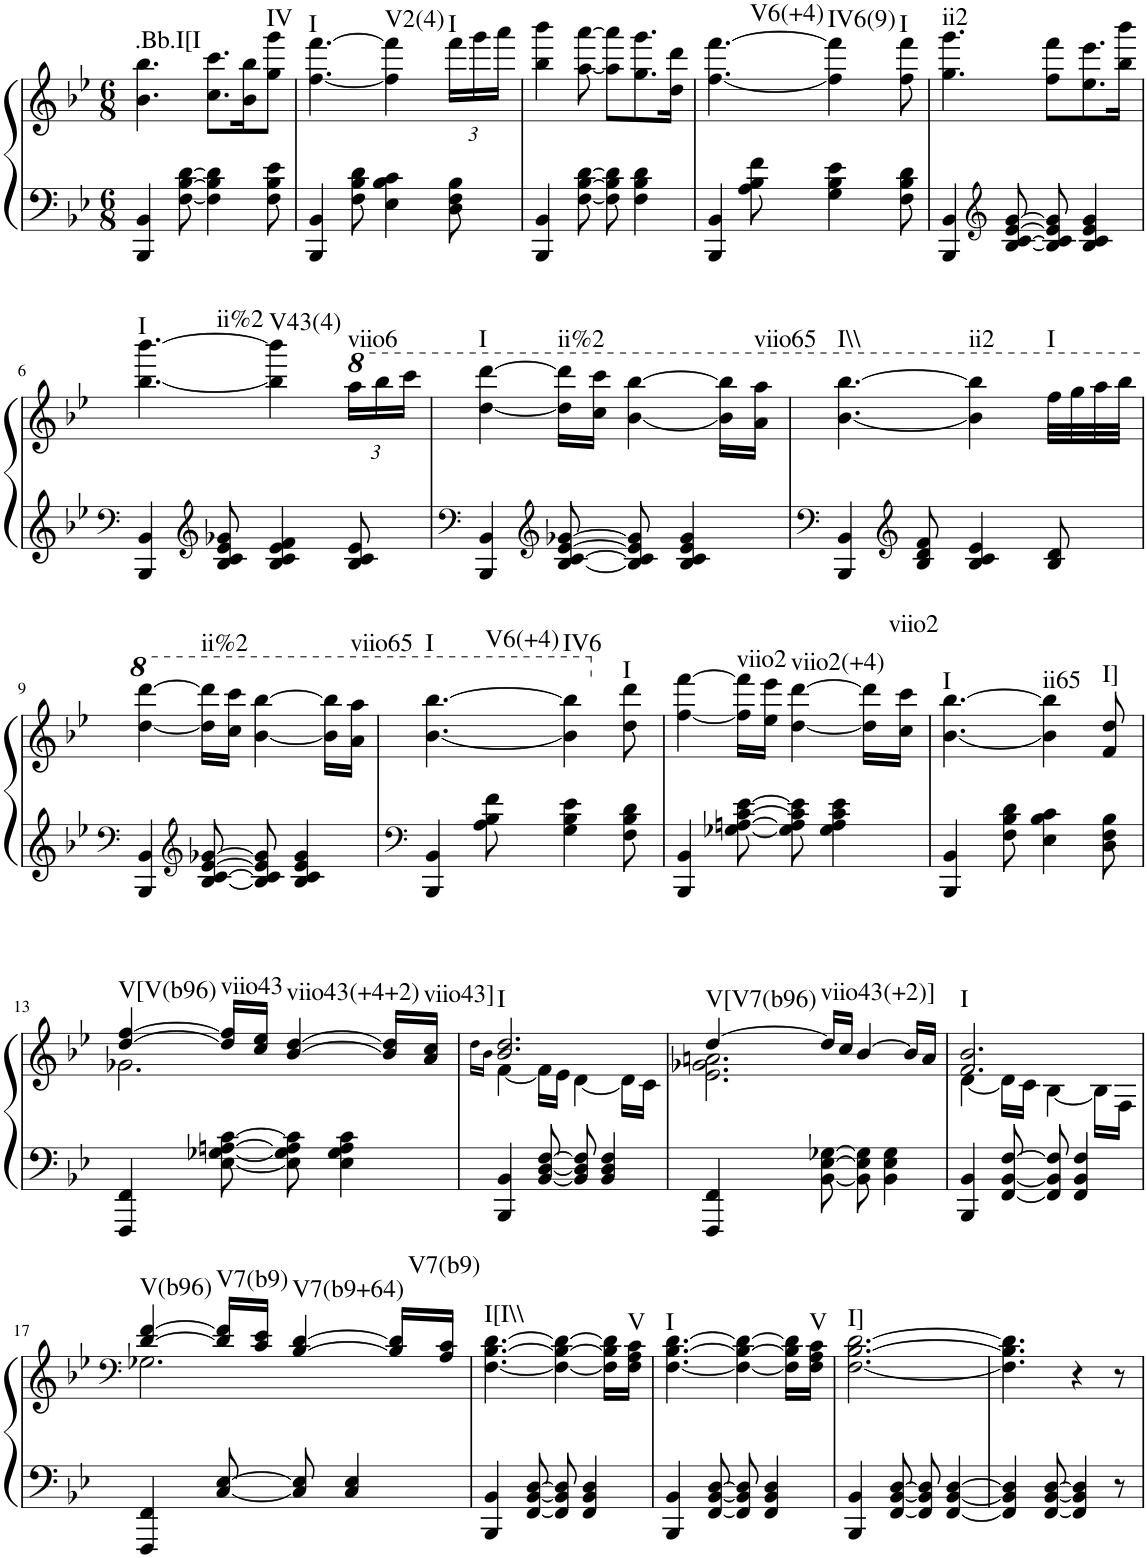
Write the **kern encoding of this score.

**kern	**kern	**harte
*part1	*part1	*part1
*staff2	*staff1	*
*I"Piano	*	*
*I'Pno.	*	*
*clefF4	*clefG2	*
*k[b-e-]	*k[b-e-]	*
*M6/8	*M6/8	*
=1	=1	=1
!	!	!LO:H:kt=.Bb.I[I
4BBB-/ 4BB-/	4.b-\ 4.bb-\	N
[8F\ [8B-\ [8d\	.	.
4F\] 4B-\] 4d\]	8.cc\ 8.ccc\L	.
.	16b-\ 16bb-\K	.
!	!	!LO:H:kt=IV
8F\ 8B-\ 8e-\	8gg\ 8ggg\J	N
=2	=2	=2
!	!	!LO:H:kt=I
4BBB-/ 4BB-/	[4.ff\ [4.fff\	N
8F\ 8B-\ 8d\	.	.
!	!	!LO:H:kt=V2(4)
4E-\ 4B-\ 4c\	4ff\] 4fff\]	N
*	*Xbrackettup	*
!	!	!LO:H:kt=I
8D\ 8F\ 8B-\	24fff\LL	N
.	24ggg\	.
.	24aaa\JJ	.
=3	=3	=3
4BBB-/ 4BB-/	4bb-\ 4bbb-\	.
[8F\ [8B-\ [8d\	[8aa\ [8aaa\	.
8F\] 8B-\] 8d\]	8aa\] 8aaa\]L	.
4F\ 4B-\ 4d\	8.gg\ 8.ggg\	.
.	16dd\ 16ddd\Jk	.
=4	=4	=4
!	!	!LO:H:kt=V6(+4)
4BBB-/ 4BB-/	[4.ff\ [4.fff\	N
8A\ 8B-\ 8f\	.	.
!	!	!LO:H:kt=IV6(9)
4G\ 4B-\ 4e-\	4ff\] 4fff\]	N
!	!	!LO:H:kt=I
8F\ 8B-\ 8d\	8ff\ 8fff\	N
=5	=5	=5
!	!	!LO:H:kt=ii2
4BBB-/ 4BB-/	4.gg\ 4.ggg\	N
*clefG2	*	*
[8B-/ [8c/ [8e-/ [8g/	.	.
8B-/] 8c/] 8e-/] 8g/]	8ff\ 8fff\L	.
4B-/ 4c/ 4e-/ 4g/	8.ee-\ 8.eee-\	.
.	16bb-\ 16bbb-\Jk	.
!!LO:LB:g=z
=6	=6	=6
*clefF4	*	*
!	!	!LO:H:n=1:kt=I
!	!	!LO:H:n=2:kt=ii%2
4BBB-/ 4BB-/	[4.bb-\ [4.bbb-\	N N
*clefG2	*	*
8B-/ 8c/ 8e-/ 8g-X/	.	.
!	!	!LO:H:kt=V43(4)
4B-/ 4c/ 4e-/ 4f/	4bb-\] 4bbb-\]	N
*	*8va	*
!	!	!LO:H:kt=viio6
8B-/ 8c/ 8e-/	24aaa\LL	N
.	24bbb-\	.
.	24cccc\JJ	.
=7	=7	=7
*clefF4	*	*
!	!	!LO:H:kt=I
4BBB-/ 4BB-/	[4ddd\ [4dddd\	N
*clefG2	*	*
!	!	!LO:H:kt=ii%2
[8B-/ [8c/ [8e-/ [8g-X/	16ddd\] 16dddd\]LL	N
.	16ccc\ 16cccc\JJ	.
8B-/] 8c/] 8e-/] 8g-/]	[4bb-\ [4bbb-\	.
4B-/ 4c/ 4e-/ 4g-/	.	.
.	16bb-\] 16bbb-\]LL	.
!	!	!LO:H:kt=viio65
.	16aa\ 16aaa\JJ	N
=8	=8	=8
*clefF4	*	*
!	!	!LO:H:kt=I\\
4BBB-/ 4BB-/	[4.bb-\ [4.bbb-\	N
*clefG2	*	*
8B-/ 8d/ 8f/	.	.
!	!	!LO:H:kt=ii2
4B-/ 4c/ 4e-/	4bb-\] 4bbb-\]	N
!	!	!LO:H:kt=I
8B-/ 8d/	32fff\LLL	N
.	32ggg\	.
.	32aaa\	.
.	32bbb-\JJJ	.
!!LO:LB:g=z
=9	=9	=9
*clefF4	*	*
4BBB-/ 4BB-/	[4ddd\ [4dddd\	.
*clefG2	*	*
!	!	!LO:H:kt=ii%2
[8B-/ [8c/ [8e-/ [8g-X/	16ddd\] 16dddd\]LL	N
.	16ccc\ 16cccc\JJ	.
8B-/] 8c/] 8e-/] 8g-/]	[4bb-\ [4bbb-\	.
4B-/ 4c/ 4e-/ 4g-/	.	.
.	16bb-\] 16bbb-\]LL	.
!	!	!LO:H:kt=viio65
.	16aa\ 16aaa\JJ	N
=10	=10	=10
*clefF4	*	*
!	!	!LO:H:n=1:kt=I
!	!	!LO:H:n=2:kt=V6(+4)
4BBB-/ 4BB-/	[4.bb-\ [4.bbb-\	N N
8A\ 8B-\ 8f\	.	.
!	!	!LO:H:kt=IV6
4G\ 4B-\ 4e-\	4bb-\] 4bbb-\]	N
*	*X8va	*
!	!	!LO:H:kt=I
8F\ 8B-\ 8d\	8dd\ 8ddd\	N
=11	=11	=11
4BBB-/ 4BB-/	[4ff\ [4fff\	.
!	!	!LO:H:kt=viio2
[8G-X\ [8An\ [8c\ [8e-\	16ff\] 16fff\]LL	N
.	16ee-\ 16eee-\JJ	.
!	!	!LO:H:kt=viio2(+4)
8G-\] 8A\] 8c\] 8e-\]	[4dd\ [4ddd\	N
4G-\ 4A\ 4c\ 4e-\	.	.
.	16dd\] 16ddd\]LL	.
!	!	!LO:H:kt=viio2
.	16cc\ 16ccc\JJ	N
=12	=12	=12
!	!	!LO:H:kt=I
4BBB-/ 4BB-/	[4.b-\ [4.bb-\	N
8F\ 8B-\ 8d\	.	.
!	!	!LO:H:kt=ii65
4E-\ 4B-\ 4c\	4b-\] 4bb-\]	N
!	!	!LO:H:kt=I]
8D\ 8F\ 8B-\	8f/ 8dd/	N
!!LO:LB:g=z
=13	=13	=13
*	*^	*
!	!	!	!LO:H:kt=V[V(b96)
4FFF/ 4FF/	[4dd/ [4ff/	2.g-X\	N
!	!	!	!LO:H:kt=viio43
[8E-\ [8G-X\ [8An\ [8c\	16dd/] 16ff/]LL	.	N
.	16cc/ 16ee-/JJ	.	.
!	!	!	!LO:H:kt=viio43(+4+2)
8E-\] 8G-\] 8A\] 8c\]	[4b-/ [4dd/	.	N
4E-\ 4G-\ 4A\ 4c\	.	.	.
.	16b-/] 16dd/]LL	.	.
!	!	!	!LO:H:kt=viio43]
.	16a/ 16cc/JJ	.	N
=14	=14	=14	=14
.	.	16qdd\LL	.
.	.	16qb-\JJ	.
!	!	!	!LO:H:kt=I
4BBB-/ 4BB-/	2.b-/ 2.dd/	[4f\	N
[8BB-/ [8D/ [8F/	.	16f\LL]	.
.	.	16e-\JJ	.
8BB-/] 8D/] 8F/]	.	[4d\	.
4BB-/ 4D/ 4F/	.	.	.
.	.	16d\LL]	.
.	.	16c\JJ	.
=15	=15	=15	=15
!	!	!	!LO:H:kt=V[V7(b96)
4FFF/ 4FF/	[4dd/	2.e-\ 2.g-X\ 2.an\	N
!	!	!	!LO:H:kt=viio43(+2)]
[8BB-\ [8E-\ [8G-X\	16dd/LL]	.	N
.	16cc/JJ	.	.
8BB-\] 8E-\] 8G-\]	[4b-/	.	.
4BB-\ 4E-\ 4G-\	.	.	.
.	16b-/LL]	.	.
.	16a/JJ	.	.
=16	=16	=16	=16
!	!	!	!LO:H:kt=I
4BBB-/ 4BB-/	2.f/ 2.b-/	[4d\	N
[8FF/ [8BB-/ [8F/	.	16d\LL]	.
.	.	16c\JJ	.
8FF/] 8BB-/] 8F/]	.	[4B-\	.
4FF/ 4BB-/ 4F/	.	.	.
.	.	16B-\LL]	.
.	.	16F\JJ	.
!!LO:LB:g=z	!!
=17	=17	=17	=17
*	*clefF4	*	*
!	!	!	!LO:H:kt=V(b96)
4FFF/ 4FF/	[4d/ [4f/	2.G-X\	N
!	!	!	!LO:H:kt=V7(b9)
[8C/ [8E-/	16d/] 16f/]LL	.	N
.	16c/ 16e-/JJ	.	.
!	!	!	!LO:H:kt=V7(b9+64)
8C/] 8E-/]	[4B-/ [4d/	.	N
4C/ 4E-/	.	.	.
.	16B-/] 16d/]LL	.	.
!	!	!	!LO:H:kt=V7(b9)
.	16A/ 16c/JJ	.	N
*	*v	*v	*
=18	=18	=18
!	!	!LO:H:kt=I[I\\
4BBB-/ 4BB-/	[4.F\ [4.B-\ [4.d\	N
[8FF/ [8BB-/ [8D/	.	.
8FF/] 8BB-/] 8D/]	4F\_ 4B-\_ 4d\_	.
4FF/ 4BB-/ 4D/	.	.
.	16F\] 16B-\] 16d\]LL	.
!	!	!LO:H:kt=V
.	16F\ 16A\ 16c\JJ	N
=19	=19	=19
!	!	!LO:H:kt=I
4BBB-/ 4BB-/	[4.F\ [4.B-\ [4.d\	N
[8FF/ [8BB-/ [8D/	.	.
8FF/] 8BB-/] 8D/]	4F\_ 4B-\_ 4d\_	.
4FF/ 4BB-/ 4D/	.	.
.	16F\] 16B-\] 16d\]LL	.
!	!	!LO:H:kt=V
.	16F\ 16A\ 16c\JJ	N
=20	=20	=20
!	!	!LO:H:kt=I]
4BBB-/ 4BB-/	[2.F\ [2.B-\ [2.d\	N
[8FF/ [8BB-/ [8D/	.	.
8FF/] 8BB-/] 8D/]	.	.
[4FF/ [4BB-/ [4D/	.	.
=21	=21	=21
4FF/] 4BB-/] 4D/]	4.F\] 4.B-\] 4.d\]	.
[8FF/ [8BB-/ [8D/	.	.
4FF/] 4BB-/] 4D/]	4r	.
8r	8r	.
=	=	=
*-	*-	*-
